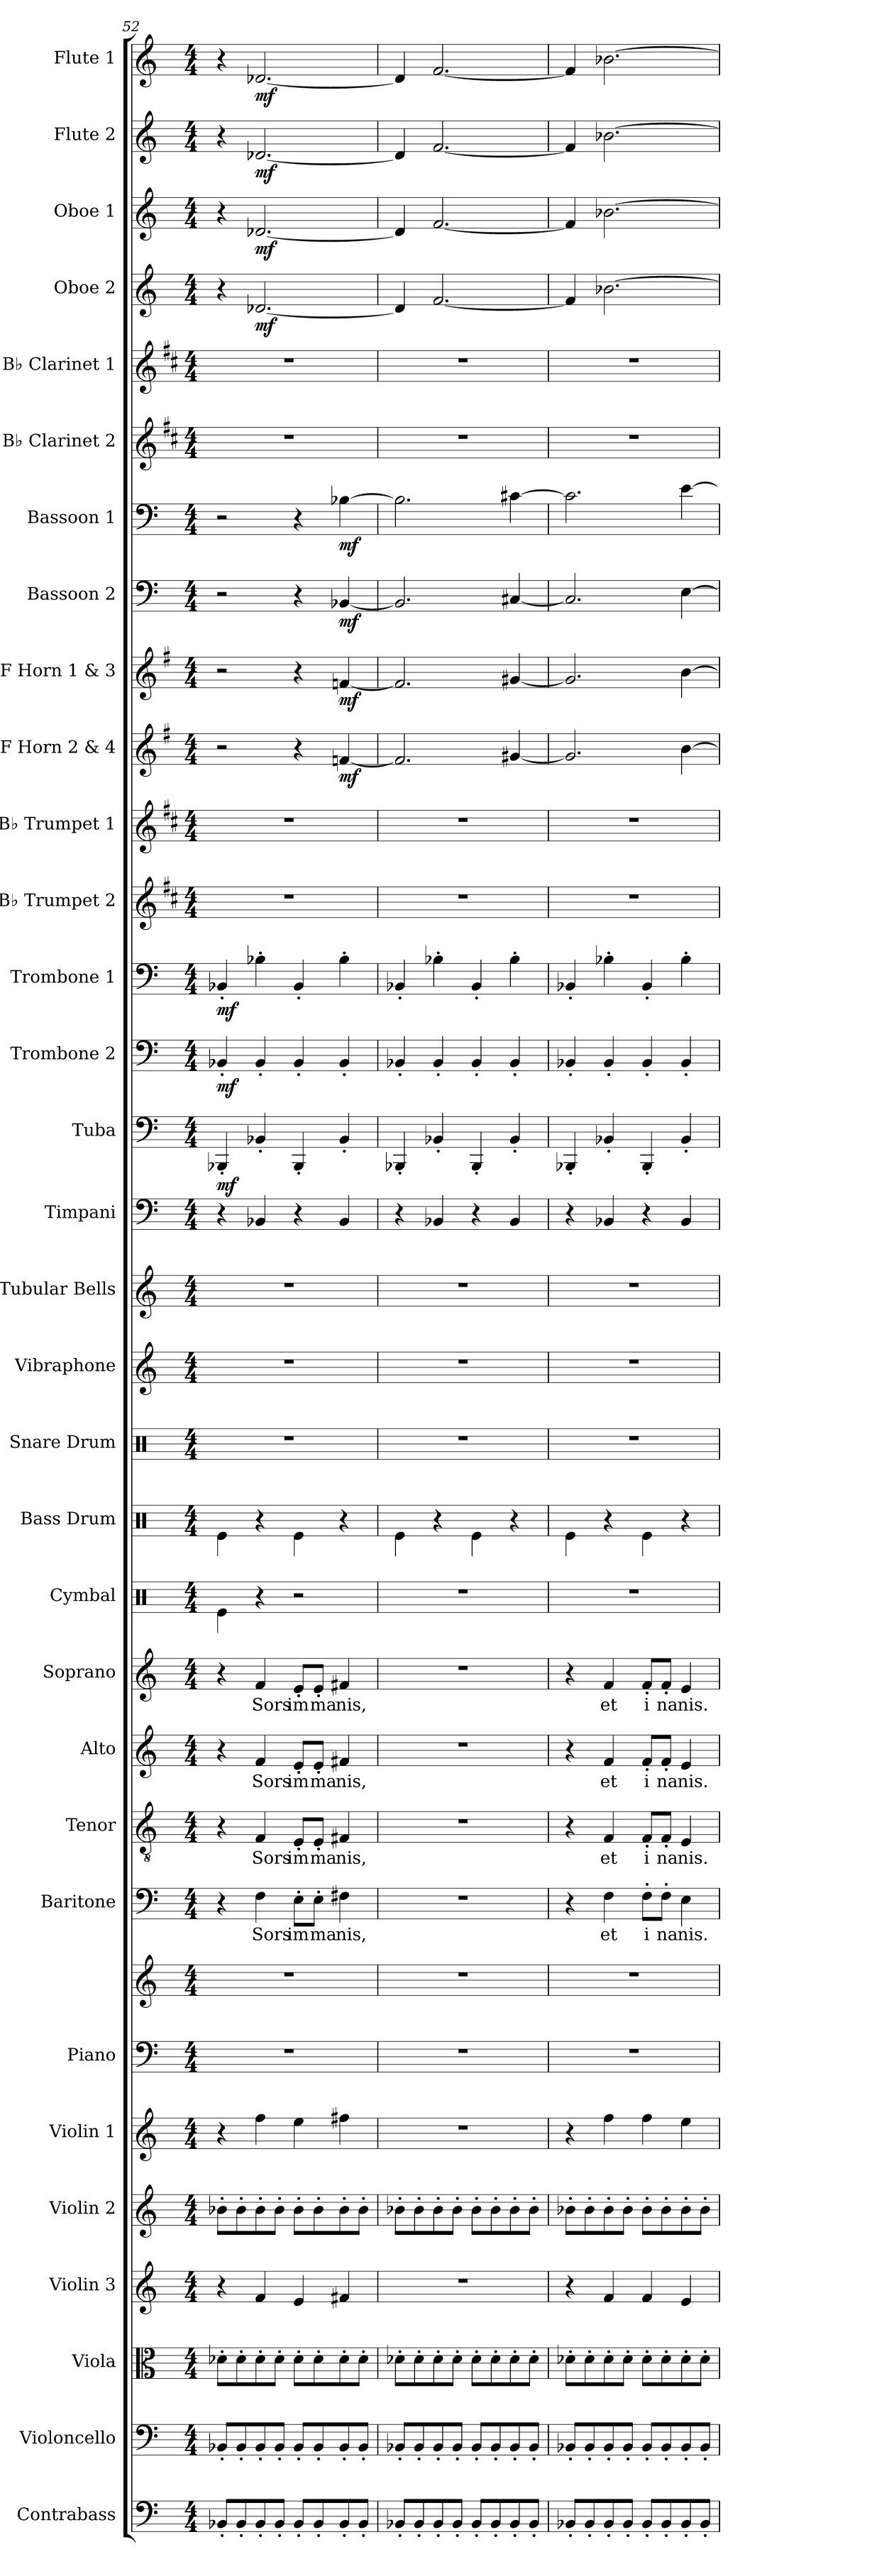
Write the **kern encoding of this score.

**kern	**kern	**kern	**kern	**kern	**kern	**kern	**kern	**kern	**text	**kern	**text	**kern	**text	**kern	**text	**kern	**kern	**kern	**kern	**kern	**kern	**kern	**dynam	**kern	**dynam	**kern	**dynam	**kern	**kern	**kern	**dynam	**kern	**dynam	**kern	**dynam	**kern	**dynam	**kern	**kern	**kern	**dynam	**kern	**dynam	**kern	**dynam	**kern	**dynam
*part32	*part31	*part30	*part29	*part28	*part27	*part26	*part26	*part25	*part25	*part24	*part24	*part23	*part23	*part22	*part22	*part21	*part20	*part19	*part18	*part17	*part16	*part15	*part15	*part14	*part14	*part13	*part13	*part12	*part11	*part10	*part10	*part9	*part9	*part8	*part8	*part7	*part7	*part6	*part5	*part4	*part4	*part3	*part3	*part2	*part2	*part1	*part1
*staff33	*staff32	*staff31	*staff30	*staff29	*staff28	*staff27	*staff26	*staff25	*staff25	*staff24	*staff24	*staff23	*staff23	*staff22	*staff22	*staff21	*staff20	*staff19	*staff18	*staff17	*staff16	*staff15	*staff15	*staff14	*staff14	*staff13	*staff13	*staff12	*staff11	*staff10	*staff10	*staff9	*staff9	*staff8	*staff8	*staff7	*staff7	*staff6	*staff5	*staff4	*staff4	*staff3	*staff3	*staff2	*staff2	*staff1	*staff1
*I"Contrabass	*I"Violoncello	*I"Viola	*I"Violin 3	*I"Violin 2	*I"Violin 1	*I"Piano	*	*I"Baritone	*	*I"Tenor	*	*I"Alto	*	*I"Soprano	*	*I"Cymbal	*I"Bass Drum	*I"Snare Drum	*I"Vibraphone	*I"Tubular Bells	*I"Timpani	*I"Tuba	*	*I"Trombone 2	*	*I"Trombone 1	*	*I"B♭ Trumpet 2	*I"B♭ Trumpet 1	*I"F Horn 2 &amp; 4	*	*I"F Horn 1 &amp; 3	*	*I"Bassoon 2	*	*I"Bassoon 1	*	*I"B♭ Clarinet 2	*I"B♭ Clarinet 1	*I"Oboe 2	*	*I"Oboe 1	*	*I"Flute 2	*	*I"Flute 1	*
*I'Cb.	*I'Vc.	*I'Vla.	*I'Vln. 3	*I'Vln. 2	*I'Vln. 1	*I'Pno.	*	*I'B.	*	*I'T.	*	*I'A.	*	*I'S.	*	*I'Cym.	*I'B. Dr.	*I'Sn. Dr.	*I'Vib.	*I'Tu. Be.	*I'Timp.	*I'Tba.	*	*I'Tbn. 2	*	*I'Tbn. 1	*	*I'B♭ Tpt. 2	*I'B♭ Tpt. 1	*I'F Hn. 2 4	*	*I'F Hn. 1 3	*	*I'Bsn. 2	*	*I'Bsn. 1	*	*I'B♭ Cl. 2	*I'B♭ Cl. 1	*I'Ob. 2	*	*I'Ob. 1	*	*I'Fl. 2	*	*I'Fl. 1	*
*clefF4	*clefF4	*clefC3	*clefG2	*clefG2	*clefG2	*clefF4	*clefG2	*clefF4	*	*clefGv2	*	*clefG2	*	*clefG2	*	*clefX	*clefX	*clefX	*clefG2	*clefG2	*clefF4	*clefF4	*	*clefF4	*	*clefF4	*	*clefG2	*clefG2	*clefG2	*	*clefG2	*	*clefF4	*	*clefF4	*	*clefG2	*clefG2	*clefG2	*	*clefG2	*	*clefG2	*	*clefG2	*
*ITrd7c12	*	*	*	*	*	*	*	*	*	*	*	*	*	*	*	*	*	*	*	*	*	*	*	*	*	*	*	*ITrd1c2	*ITrd1c2	*ITrd4c7	*	*ITrd4c7	*	*	*	*	*	*ITrd1c2	*ITrd1c2	*	*	*	*	*	*	*	*
*k[]	*k[]	*k[]	*k[]	*k[]	*k[]	*k[]	*k[]	*k[]	*	*k[]	*	*k[]	*	*k[]	*	*k[]	*k[]	*k[]	*k[]	*k[]	*k[]	*k[]	*	*k[]	*	*k[]	*	*k[]	*k[]	*k[]	*	*k[]	*	*k[]	*	*k[]	*	*k[]	*k[]	*k[]	*	*k[]	*	*k[]	*	*k[]	*
*M4/4	*M4/4	*M4/4	*M4/4	*M4/4	*M4/4	*M4/4	*M4/4	*M4/4	*	*M4/4	*	*M4/4	*	*M4/4	*	*M4/4	*M4/4	*M4/4	*M4/4	*M4/4	*M4/4	*M4/4	*	*M4/4	*	*M4/4	*	*M4/4	*M4/4	*M4/4	*	*M4/4	*	*M4/4	*	*M4/4	*	*M4/4	*M4/4	*M4/4	*	*M4/4	*	*M4/4	*	*M4/4	*
=52	=52	=52	=52	=52	=52	=52	=52	=52	=52	=52	=52	=52	=52	=52	=52	=52	=52	=52	=52	=52	=52	=52	=52	=52	=52	=52	=52	=52	=52	=52	=52	=52	=52	=52	=52	=52	=52	=52	=52	=52	=52	=52	=52	=52	=52	=52	=52
!	!	!	!	!	!	!	!	!	!	!	!	!	!	!	!	!	!	!	!	!	!	!	!LO:DY:b	!	!LO:DY:b	!	!LO:DY:b	!	!	!	!	!	!	!	!	!	!	!	!	!	!	!	!	!	!	!	!
8BBB-X'/L	8BB-X'/L	8d-X'\L	4r	8b-X'\L	4r	1r	1r	4r	.	4r	.	4r	.	4r	.	4Re\	4Re\	1r	1r	1r	4r	4BBB-X'/	mf	4BB-X'/	mf	4BB-X'/	mf	1r	1r	2r	.	2r	.	2r	.	2r	.	1r	1r	4r	.	4r	.	4r	.	4r	.
8BBB-'/	8BB-'/	8d-'\	.	8b-'\	.	.	.	.	.	.	.	.	.	.	.	.	.	.	.	.	.	.	.	.	.	.	.	.	.	.	.	.	.	.	.	.	.	.	.	.	.	.	.	.	.	.	.
!	!	!	!	!	!	!	!	!	!LO:LY:b	!	!LO:LY:b	!	!LO:LY:b	!	!LO:LY:b	!	!	!	!	!	!	!	!	!	!	!	!	!	!	!	!	!	!	!	!	!	!	!	!	!	!LO:DY:b	!	!LO:DY:b	!	!LO:DY:b	!	!LO:DY:b
8BBB-'/	8BB-'/	8d-'\	4f/	8b-'\	4ff\	.	.	4F\	Sors	4F/	Sors	4f/	Sors	4f/	Sors	4r	4r	.	.	.	4BB-X/	4BB-X'/	.	4BB-'/	.	4B-X'\	.	.	.	.	.	.	.	.	.	.	.	.	.	[2.d-X/	mf	[2.d-X/	mf	[2.d-X/	mf	[2.d-X/	mf
8BBB-'/J	8BB-'/J	8d-'\J	.	8b-'\J	.	.	.	.	.	.	.	.	.	.	.	.	.	.	.	.	.	.	.	.	.	.	.	.	.	.	.	.	.	.	.	.	.	.	.	.	.	.	.	.	.	.	.
!	!	!	!	!	!	!	!	!	!LO:LY:b	!	!LO:LY:b	!	!LO:LY:b	!	!LO:LY:b	!	!	!	!	!	!	!	!	!	!	!	!	!	!	!	!	!	!	!	!	!	!	!	!	!	!	!	!	!	!	!	!
8BBB-'/L	8BB-'/L	8d-'\L	4e/	8b-'\L	4ee\	.	.	8E'\L	im	8E'/L	im	8e'/L	im	8e'/L	im	2r	4Re\	.	.	.	4r	4BBB-'/	.	4BB-'/	.	4BB-'/	.	.	.	4r	.	4r	.	4r	.	4r	.	.	.	.	.	.	.	.	.	.	.
!	!	!	!	!	!	!	!	!	!LO:LY:b	!	!LO:LY:b	!	!LO:LY:b	!	!LO:LY:b	!	!	!	!	!	!	!	!	!	!	!	!	!	!	!	!	!	!	!	!	!	!	!	!	!	!	!	!	!	!	!	!
8BBB-'/	8BB-'/	8d-'\	.	8b-'\	.	.	.	8E'\J	ma	8E'/J	ma	8e'/J	ma	8e'/J	ma	.	.	.	.	.	.	.	.	.	.	.	.	.	.	.	.	.	.	.	.	.	.	.	.	.	.	.	.	.	.	.	.
!	!	!	!	!	!	!	!	!	!LO:LY:b	!	!LO:LY:b	!	!LO:LY:b	!	!LO:LY:b	!	!	!	!	!	!	!	!	!	!	!	!	!	!	!	!LO:DY:b	!	!LO:DY:b	!	!LO:DY:b	!	!LO:DY:b	!	!	!	!	!	!	!	!	!	!
8BBB-'/	8BB-'/	8d-'\	4f#X/	8b-'\	4ff#X\	.	.	4F#X\	nis,	4F#X/	nis,	4f#X/	nis,	4f#X/	nis,	.	4r	.	.	.	4BB-/	4BB-'/	.	4BB-'/	.	4B-'\	.	.	.	[4B-X/	mf	[4B-X/	mf	[4BB-X/	mf	[4B-X\	mf	.	.	.	.	.	.	.	.	.	.
8BBB-'/J	8BB-'/J	8d-'\J	.	8b-'\J	.	.	.	.	.	.	.	.	.	.	.	.	.	.	.	.	.	.	.	.	.	.	.	.	.	.	.	.	.	.	.	.	.	.	.	.	.	.	.	.	.	.	.
=53	=53	=53	=53	=53	=53	=53	=53	=53	=53	=53	=53	=53	=53	=53	=53	=53	=53	=53	=53	=53	=53	=53	=53	=53	=53	=53	=53	=53	=53	=53	=53	=53	=53	=53	=53	=53	=53	=53	=53	=53	=53	=53	=53	=53	=53	=53	=53
8BBB-X'/L	8BB-X'/L	8d-X'\L	1r	8b-X'\L	1r	1r	1r	1r	.	1r	.	1r	.	1r	.	1r	4Re\	1r	1r	1r	4r	4BBB-X'/	.	4BB-X'/	.	4BB-X'/	.	1r	1r	2.B-/]	.	2.B-/]	.	2.BB-/]	.	2.B-\]	.	1r	1r	4d-/]	.	4d-/]	.	4d-/]	.	4d-/]	.
8BBB-'/	8BB-'/	8d-'\	.	8b-'\	.	.	.	.	.	.	.	.	.	.	.	.	.	.	.	.	.	.	.	.	.	.	.	.	.	.	.	.	.	.	.	.	.	.	.	.	.	.	.	.	.	.	.
8BBB-'/	8BB-'/	8d-'\	.	8b-'\	.	.	.	.	.	.	.	.	.	.	.	.	4r	.	.	.	4BB-X/	4BB-X'/	.	4BB-'/	.	4B-X'\	.	.	.	.	.	.	.	.	.	.	.	.	.	[2.f/	.	[2.f/	.	[2.f/	.	[2.f/	.
8BBB-'/J	8BB-'/J	8d-'\J	.	8b-'\J	.	.	.	.	.	.	.	.	.	.	.	.	.	.	.	.	.	.	.	.	.	.	.	.	.	.	.	.	.	.	.	.	.	.	.	.	.	.	.	.	.	.	.
8BBB-'/L	8BB-'/L	8d-'\L	.	8b-'\L	.	.	.	.	.	.	.	.	.	.	.	.	4Re\	.	.	.	4r	4BBB-'/	.	4BB-'/	.	4BB-'/	.	.	.	.	.	.	.	.	.	.	.	.	.	.	.	.	.	.	.	.	.
8BBB-'/	8BB-'/	8d-'\	.	8b-'\	.	.	.	.	.	.	.	.	.	.	.	.	.	.	.	.	.	.	.	.	.	.	.	.	.	.	.	.	.	.	.	.	.	.	.	.	.	.	.	.	.	.	.
8BBB-'/	8BB-'/	8d-'\	.	8b-'\	.	.	.	.	.	.	.	.	.	.	.	.	4r	.	.	.	4BB-/	4BB-'/	.	4BB-'/	.	4B-'\	.	.	.	[4c#X/	.	[4c#X/	.	[4C#X/	.	[4c#X\	.	.	.	.	.	.	.	.	.	.	.
8BBB-'/J	8BB-'/J	8d-'\J	.	8b-'\J	.	.	.	.	.	.	.	.	.	.	.	.	.	.	.	.	.	.	.	.	.	.	.	.	.	.	.	.	.	.	.	.	.	.	.	.	.	.	.	.	.	.	.
=54	=54	=54	=54	=54	=54	=54	=54	=54	=54	=54	=54	=54	=54	=54	=54	=54	=54	=54	=54	=54	=54	=54	=54	=54	=54	=54	=54	=54	=54	=54	=54	=54	=54	=54	=54	=54	=54	=54	=54	=54	=54	=54	=54	=54	=54	=54	=54
8BBB-X'/L	8BB-X'/L	8d-X'\L	4r	8b-X'\L	4r	1r	1r	4r	.	4r	.	4r	.	4r	.	1r	4Re\	1r	1r	1r	4r	4BBB-X'/	.	4BB-X'/	.	4BB-X'/	.	1r	1r	2.c#/]	.	2.c#/]	.	2.C#/]	.	2.c#\]	.	1r	1r	4f/]	.	4f/]	.	4f/]	.	4f/]	.
8BBB-'/	8BB-'/	8d-'\	.	8b-'\	.	.	.	.	.	.	.	.	.	.	.	.	.	.	.	.	.	.	.	.	.	.	.	.	.	.	.	.	.	.	.	.	.	.	.	.	.	.	.	.	.	.	.
!	!	!	!	!	!	!	!	!	!LO:LY:b	!	!LO:LY:b	!	!LO:LY:b	!	!LO:LY:b	!	!	!	!	!	!	!	!	!	!	!	!	!	!	!	!	!	!	!	!	!	!	!	!	!	!	!	!	!	!	!	!
8BBB-'/	8BB-'/	8d-'\	4f/	8b-'\	4ff\	.	.	4F\	et	4F/	et	4f/	et	4f/	et	.	4r	.	.	.	4BB-X/	4BB-X'/	.	4BB-'/	.	4B-X'\	.	.	.	.	.	.	.	.	.	.	.	.	.	[2.b-X\	.	[2.b-X\	.	[2.b-X\	.	[2.b-X\	.
8BBB-'/J	8BB-'/J	8d-'\J	.	8b-'\J	.	.	.	.	.	.	.	.	.	.	.	.	.	.	.	.	.	.	.	.	.	.	.	.	.	.	.	.	.	.	.	.	.	.	.	.	.	.	.	.	.	.	.
!	!	!	!	!	!	!	!	!	!LO:LY:b	!	!LO:LY:b	!	!LO:LY:b	!	!LO:LY:b	!	!	!	!	!	!	!	!	!	!	!	!	!	!	!	!	!	!	!	!	!	!	!	!	!	!	!	!	!	!	!	!
8BBB-'/L	8BB-'/L	8d-'\L	4f/	8b-'\L	4ff\	.	.	8F'\L	i	8F'/L	i	8f'/L	i	8f'/L	i	.	4Re\	.	.	.	4r	4BBB-'/	.	4BB-'/	.	4BB-'/	.	.	.	.	.	.	.	.	.	.	.	.	.	.	.	.	.	.	.	.	.
!	!	!	!	!	!	!	!	!	!LO:LY:b	!	!LO:LY:b	!	!LO:LY:b	!	!LO:LY:b	!	!	!	!	!	!	!	!	!	!	!	!	!	!	!	!	!	!	!	!	!	!	!	!	!	!	!	!	!	!	!	!
8BBB-'/	8BB-'/	8d-'\	.	8b-'\	.	.	.	8F'\J	na	8F'/J	na	8f'/J	na	8f'/J	na	.	.	.	.	.	.	.	.	.	.	.	.	.	.	.	.	.	.	.	.	.	.	.	.	.	.	.	.	.	.	.	.
!	!	!	!	!	!	!	!	!	!LO:LY:b	!	!LO:LY:b	!	!LO:LY:b	!	!LO:LY:b	!	!	!	!	!	!	!	!	!	!	!	!	!	!	!	!	!	!	!	!	!	!	!	!	!	!	!	!	!	!	!	!
8BBB-'/	8BB-'/	8d-'\	4e/	8b-'\	4ee\	.	.	4E\	nis.	4E/	nis.	4e/	nis.	4e/	nis.	.	4r	.	.	.	4BB-/	4BB-'/	.	4BB-'/	.	4B-'\	.	.	.	[4e\	.	[4e\	.	[4E\	.	[4e\	.	.	.	.	.	.	.	.	.	.	.
8BBB-'/J	8BB-'/J	8d-'\J	.	8b-'\J	.	.	.	.	.	.	.	.	.	.	.	.	.	.	.	.	.	.	.	.	.	.	.	.	.	.	.	.	.	.	.	.	.	.	.	.	.	.	.	.	.	.	.
=	=	=	=	=	=	=	=	=	=	=	=	=	=	=	=	=	=	=	=	=	=	=	=	=	=	=	=	=	=	=	=	=	=	=	=	=	=	=	=	=	=	=	=	=	=	=	=
*-	*-	*-	*-	*-	*-	*-	*-	*-	*-	*-	*-	*-	*-	*-	*-	*-	*-	*-	*-	*-	*-	*-	*-	*-	*-	*-	*-	*-	*-	*-	*-	*-	*-	*-	*-	*-	*-	*-	*-	*-	*-	*-	*-	*-	*-	*-	*-
